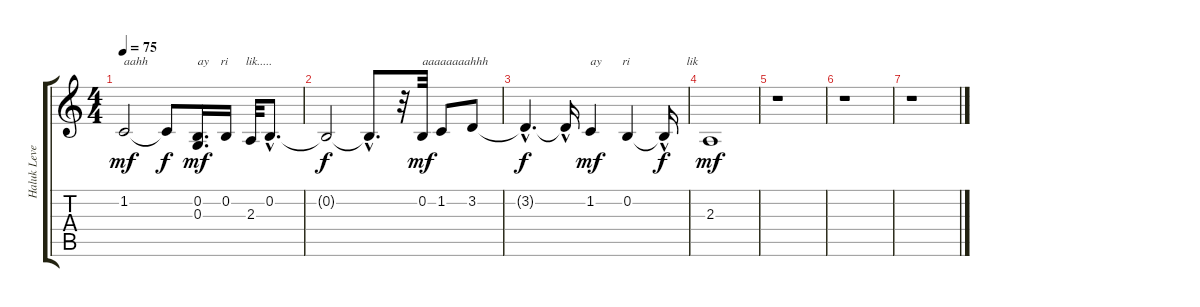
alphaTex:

\track ("Haluk Levent" "Haluk Leve") {instrument lead6voice}
\staff {score tabs}
\tuning (E4 B3 G3 D3 A2 E2) {hide}
\ts (4 4)
\tempo 75
\clef g2
\ks c
1.2.2{txt "aahh " dy mf} 1.2{t}.8{dy f} (0.2 0.3).16{d txt "ay    ri      lik....." dy mf} 0.2.16 2.3.32 0.2{hac}.8{d} |
0.2{t}.2{dy f} 0.2{hac t}.8{d} r.32 0.2.32{txt "aaaaaaaahhh" dy mf} 1.2.8 3.2.8 |
3.2{hac t}.4{d dy f} 3.2{hac t}.16 1.2.4{txt "ay       ri                   lik" dy mf} 0.2.4 0.2{hac t}.16{dy f} |
2.3.1{dy mf} |
r.1 |
r.1 |
r.1
